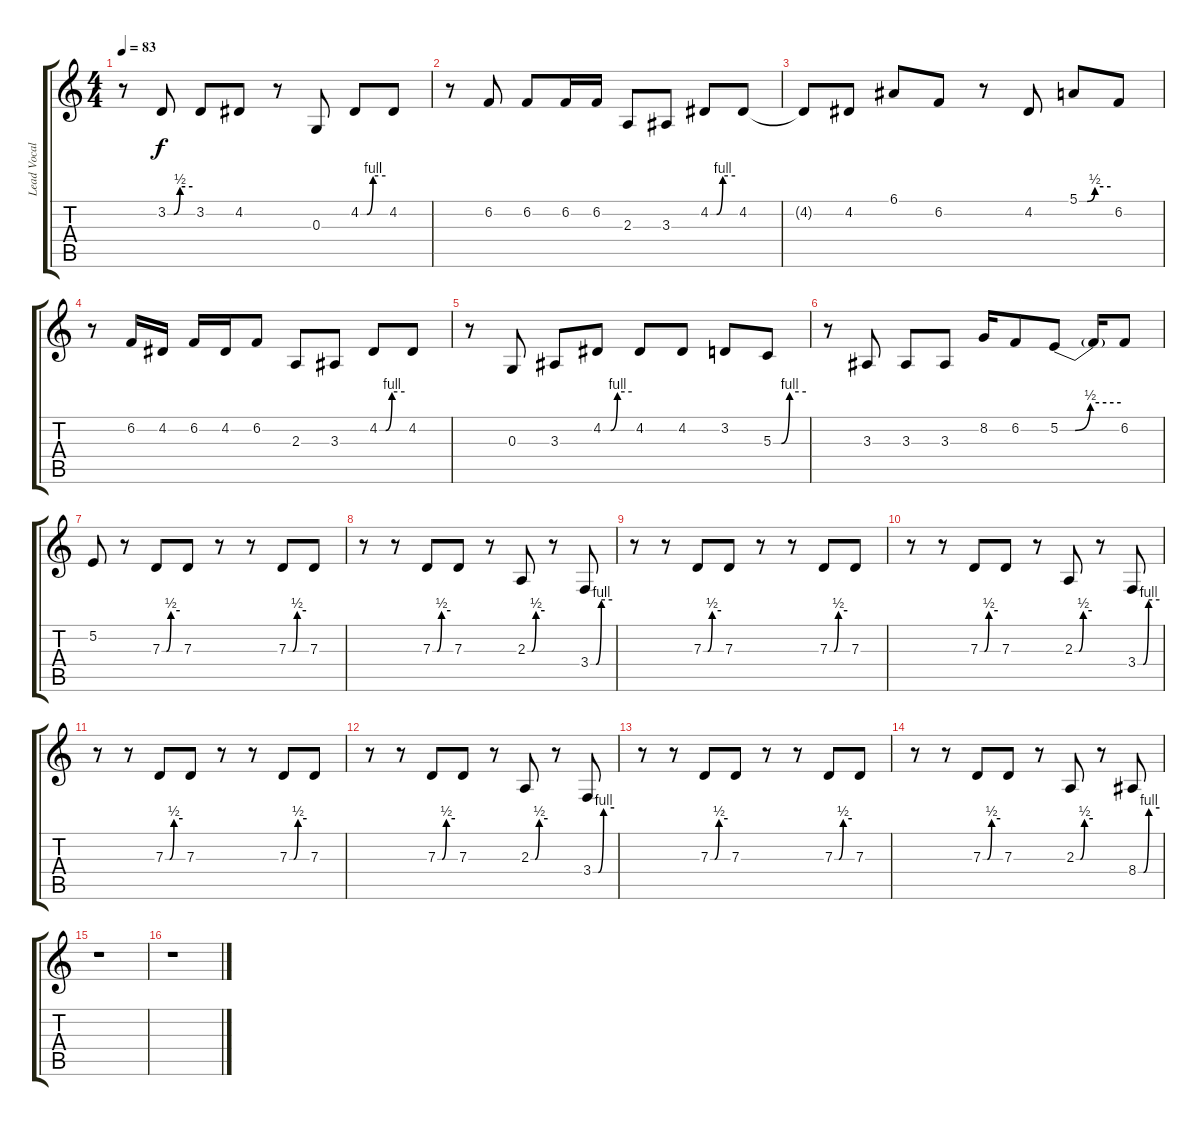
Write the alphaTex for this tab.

\track ("Lead Vocal" "Lead Vocal") {instrument lead2sawtooth}
\staff {score tabs}
\tuning (E4 B3 G3 D3 A2 E2) {hide}
\ts (4 4)
\tempo 83
\clef g2
\ks c
r.8{dy f} 3.2{be (custom 0 0 15 0 30 2 60 2)}.8 3.2.8 4.2.8 r.8 0.3.8 4.2{be (custom 0 0 15 0 30 4 60 4)}.8 4.2.8 |
r.8 6.2.8 6.2.8 6.2.16 6.2.16 2.3.8 3.3.8 4.2{be (custom 0 0 15 0 30 4 60 4)}.8 4.2.8 |
4.2{t}.8 4.2.8 6.1.8 6.2.8 r.8 4.2.8 5.1{be (custom 0 0 15 0 30 2 60 2)}.8 6.2.8 |
r.8 6.2.16 4.2.16 6.2.16 4.2.16 6.2.8 2.3.8 3.3.8 4.2{be (custom 0 0 15 0 30 4 60 4)}.8 4.2.8 |
r.8 0.3.8 3.3.8 4.2{be (custom 0 0 16 0 30 4 60 4)}.8 4.2.8 4.2.8 3.2.8 5.3{be (custom 0 0 15 0 30 4 60 4)}.8 |
r.8 3.3.8 3.3.8 3.3.8 8.2.16 6.2.8 5.2{be (custom 0 0 15 0 30 2 60 2)}.8 5.2{t}.16 6.2.8 |
5.2.8 r.8 7.3{be (custom 0 0 15 0 30 2 60 2)}.8 7.3.8 r.8 r.8 7.3{be (custom 0 0 15 0 30 2 60 2)}.8 7.3.8 |
r.8 r.8 7.3{be (custom 0 0 15 0 30 2 60 2)}.8 7.3.8 r.8 2.3{be (custom 0 0 15 0 30 2 60 2)}.8 r.8 3.4{be (custom 0 0 15 0 30 4 60 4)}.8 |
r.8 r.8 7.3{be (custom 0 0 15 0 30 2 60 2)}.8 7.3.8 r.8 r.8 7.3{be (custom 0 0 15 0 30 2 60 2)}.8 7.3.8 |
r.8 r.8 7.3{be (custom 0 0 15 0 30 2 60 2)}.8 7.3.8 r.8 2.3{be (custom 0 0 15 0 30 2 60 2)}.8 r.8 3.4{be (custom 0 0 15 0 30 4 60 4)}.8 |
r.8 r.8 7.3{be (custom 0 0 15 0 30 2 60 2)}.8 7.3.8 r.8 r.8 7.3{be (custom 0 0 15 0 30 2 60 2)}.8 7.3.8 |
r.8 r.8 7.3{be (custom 0 0 15 0 30 2 60 2)}.8 7.3.8 r.8 2.3{be (custom 0 0 15 0 30 2 60 2)}.8 r.8 3.4{be (custom 0 0 15 0 30 4 60 4)}.8 |
r.8 r.8 7.3{be (custom 0 0 15 0 30 2 60 2)}.8 7.3.8 r.8 r.8 7.3{be (custom 0 0 15 0 30 2 60 2)}.8 7.3.8 |
r.8 r.8 7.3{be (custom 0 0 15 0 30 2 60 2)}.8 7.3.8 r.8 2.3{be (custom 0 0 15 0 30 2 60 2)}.8 r.8 8.4{be (custom 0 0 15 0 30 4 60 4)}.8 |
r.1 |
r.1
